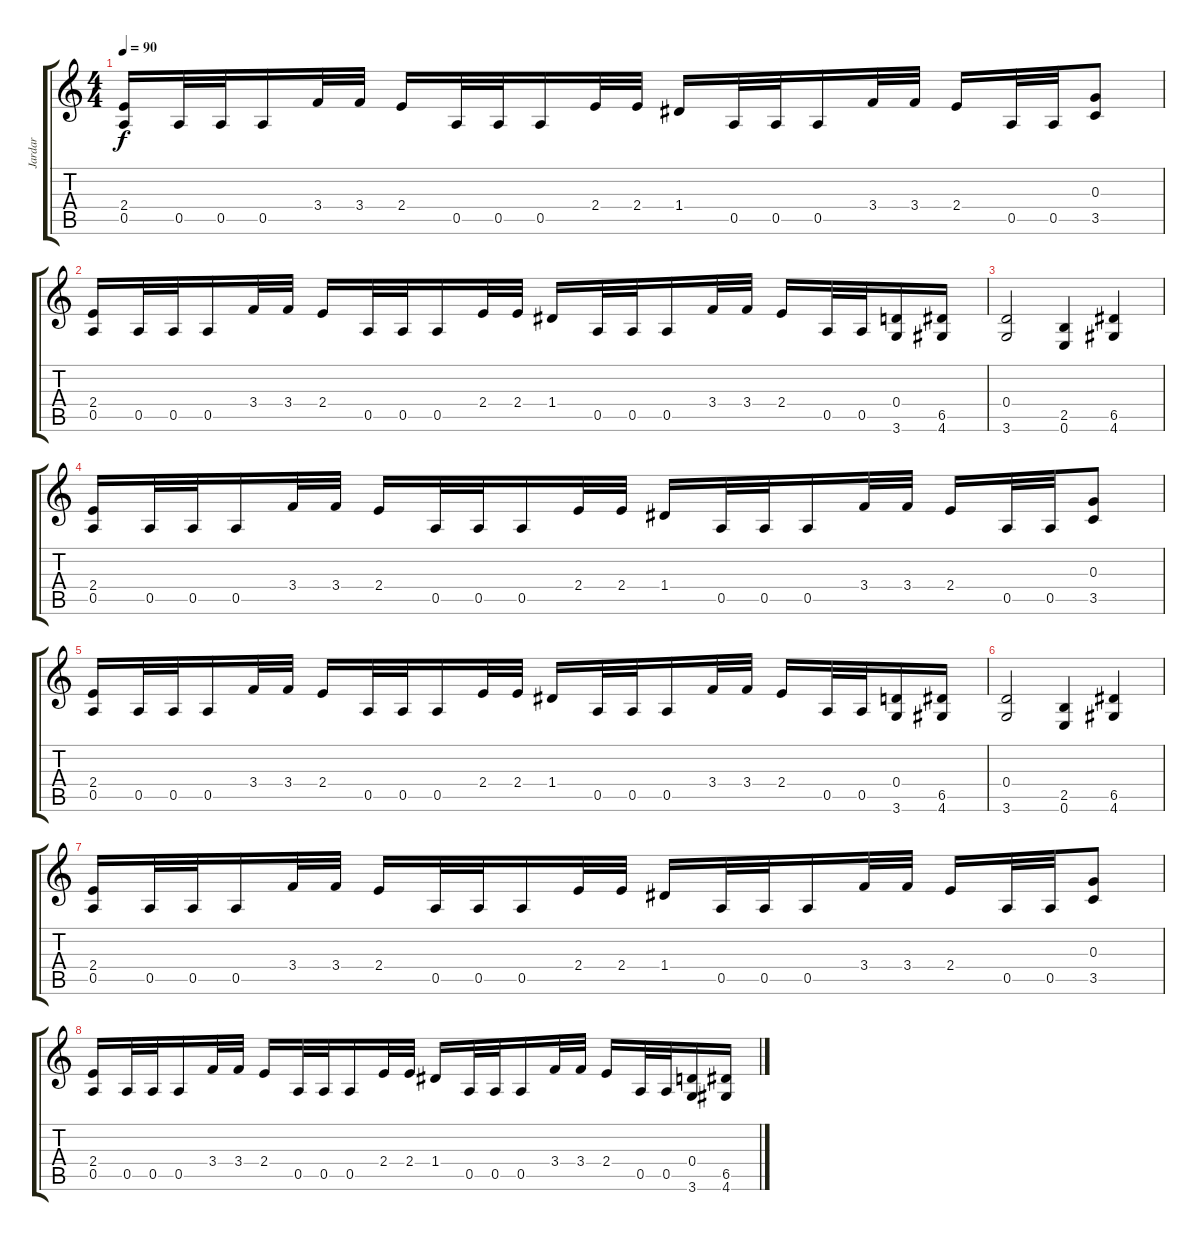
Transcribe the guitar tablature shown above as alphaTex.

\track ("Jardar" "Jardar") {instrument distortionguitar}
\staff {score tabs}
\tuning (E4 B3 G3 D3 A2 E2) {hide}
\ts (4 4)
\tempo 90
\clef g2
\ks c
(2.4 0.5).16{dy f} 0.5.32 0.5.32 0.5.16 3.4.32 3.4.32 2.4.16 0.5.32 0.5.32 0.5.16 2.4.32 2.4.32 1.4.16 0.5.32 0.5.32 0.5.16 3.4.32 3.4.32 2.4.16 0.5.32 0.5.32 (0.3 3.5).8 |
(2.4 0.5).16 0.5.32 0.5.32 0.5.16 3.4.32 3.4.32 2.4.16 0.5.32 0.5.32 0.5.16 2.4.32 2.4.32 1.4.16 0.5.32 0.5.32 0.5.16 3.4.32 3.4.32 2.4.16 0.5.32 0.5.32 (0.4 3.6).16 (6.5 4.6).16 |
(0.4 3.6).2 (2.5 0.6).4 (6.5 4.6).4 |
(2.4 0.5).16 0.5.32 0.5.32 0.5.16 3.4.32 3.4.32 2.4.16 0.5.32 0.5.32 0.5.16 2.4.32 2.4.32 1.4.16 0.5.32 0.5.32 0.5.16 3.4.32 3.4.32 2.4.16 0.5.32 0.5.32 (0.3 3.5).8 |
(2.4 0.5).16 0.5.32 0.5.32 0.5.16 3.4.32 3.4.32 2.4.16 0.5.32 0.5.32 0.5.16 2.4.32 2.4.32 1.4.16 0.5.32 0.5.32 0.5.16 3.4.32 3.4.32 2.4.16 0.5.32 0.5.32 (0.4 3.6).16 (6.5 4.6).16 |
(0.4 3.6).2 (2.5 0.6).4 (6.5 4.6).4 |
(2.4 0.5).16 0.5.32 0.5.32 0.5.16 3.4.32 3.4.32 2.4.16 0.5.32 0.5.32 0.5.16 2.4.32 2.4.32 1.4.16 0.5.32 0.5.32 0.5.16 3.4.32 3.4.32 2.4.16 0.5.32 0.5.32 (0.3 3.5).8 |
(2.4 0.5).16 0.5.32 0.5.32 0.5.16 3.4.32 3.4.32 2.4.16 0.5.32 0.5.32 0.5.16 2.4.32 2.4.32 1.4.16 0.5.32 0.5.32 0.5.16 3.4.32 3.4.32 2.4.16 0.5.32 0.5.32 (0.4 3.6).16 (6.5 4.6).16
